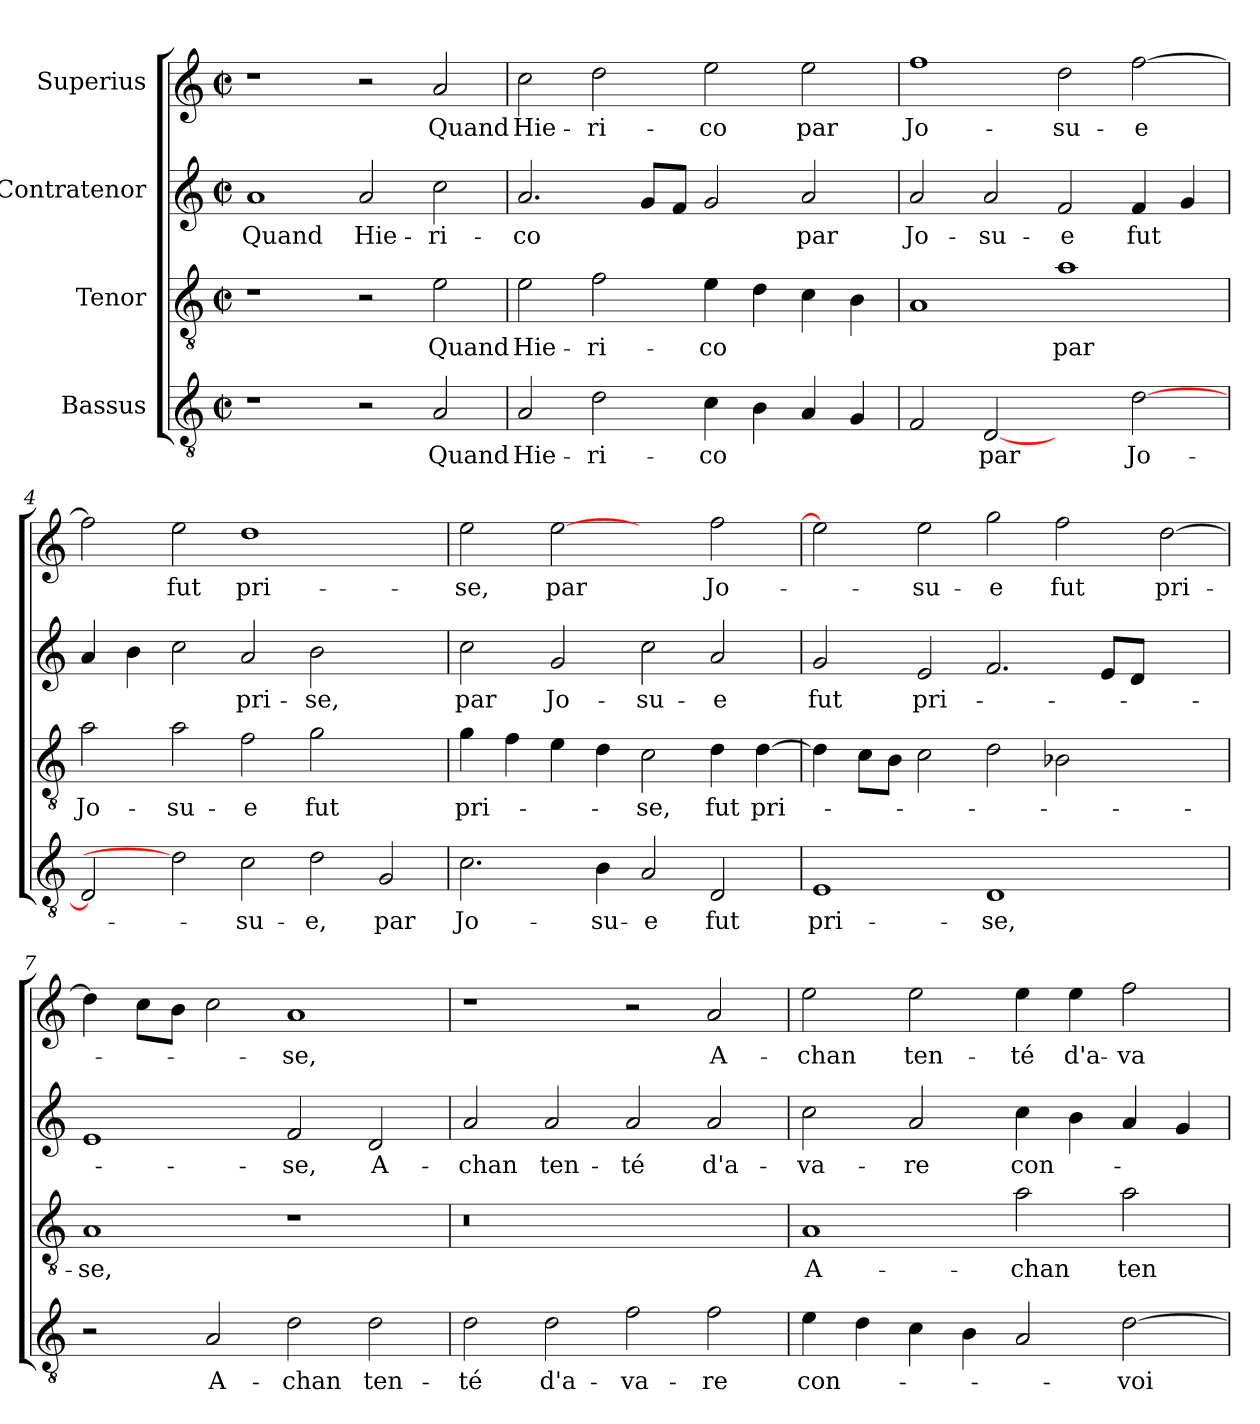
**kern	**text	**kern	**text	**kern	**text	**kern	**text
*part4	*part4	*part3	*part3	*part2	*part2	*part1	*part1
*staff4	*staff4	*staff3	*staff3	*staff2	*staff2	*staff1	*staff1
*I"Bassus	*	*I"Tenor	*	*I"Contratenor	*	*I"Superius	*
*clefGv2	*	*clefGv2	*	*clefG2	*	*clefG2	*
*k[]	*	*k[]	*	*k[]	*	*k[]	*
*C:	*	*C:	*	*C:	*	*C:	*
*M2/2	*	*M2/2	*	*M2/2	*	*M2/2	*
*met(c|)	*	*met(c|)	*	*met(c|)	*	*met(c|)	*
=1	=1	=1	=1	=1	=1	=1	=1
1r	.	1r	.	1a/	Quand	1r	.
2r	.	2r	.	2a/	Hie-	2r	.
2A/	Quand	2e\	Quand	2cc\	-ri-	2a/	Quand
=2	=2	=2	=2	=2	=2	=2	=2
2A/	Hie-	2e\	Hie-	2.a/	-co	2cc\	Hie-
2d\	-ri-	2f\	-ri-	.	.	2dd\	-ri-
.	.	.	.	8g/L	.	.	.
.	.	.	.	8f/J	.	.	.
4c\	-co	4e\	-co	2g/	.	2ee\	-co
4B\	.	4d\	.	.	.	.	.
4A/	.	4c\	.	2a/	par	2ee\	par
4G/	.	4B\	.	.	.	.	.
=3	=3	=3	=3	=3	=3	=3	=3
2F/	.	1A/	.	2a/	Jo-	1ff\	Jo-
[2D/	par	.	.	2a/	-su-	.	.
2ryy	.	1a\	par	2f/	-e	2dd\	-su-
[2d\	Jo-	.	.	4f/	fut	[2ff\	-e
.	.	.	.	4g/	.	.	.
!!LO:LB:g=z
=4	=4	=4	=4	=4	=4	=4	=4
2D/]	.	2a\	Jo-	4a/	.	2ff\]	.
.	.	.	.	4b\	.	.	.
2d\]	.	2a\	-su-	2cc\	.	2ee\	fut
2c\	-su-	2f\	-e	2a/	pri-	1dd\	pri-
2d\	-e,	2g\	fut	2b\	-se,	.	.
2G/	par	2ryy	.	2ryy	.	2ryy	.
=5	=5	=5	=5	=5	=5	=5	=5
2.c\	Jo-	4g\	pri-	2cc\	par	2ee\	-se,
.	.	4f\	.	.	.	.	.
.	.	4e\	.	2g/	Jo-	[2ee\	par
4B\	-su-	4d\	.	.	.	.	.
2A/	-e	2c\	-se,	2cc\	-su-	2ryy	.
2D/	fut	4d\	fut	2a/	-e	2ff\	Jo-
.	.	[4d\	pri-	.	.	.	.
=6	=6	=6	=6	=6	=6	=6	=6
1E/	pri-	4d\]	.	2g/	fut	2ee\]	.
.	.	8c\L	.	.	.	.	.
.	.	8B\J	.	.	.	.	.
.	.	2c\	.	2e/	pri-	2ee\	-su-
1D/	-se,	2d\	.	2.f/	.	2gg\	-e
.	.	2B-X\	.	.	.	2ff\	fut
.	.	.	.	8e/L	.	.	.
.	.	.	.	8d/J	.	.	.
2ryy	.	2ryy	.	2ryy	.	[2dd\	pri-
=7	=7	=7	=7	=7	=7	=7	=7
2r	.	1A/	-se,	1e/	.	4dd\]	.
.	.	.	.	.	.	8cc\L	.
.	.	.	.	.	.	8b\J	.
2A/	A-	.	.	.	.	2cc\	.
2d\	-chan	1r	.	2f/	-se,	1a/	-se,
2d\	ten-	.	.	2d/	A-	.	.
!!LO:LB:g=z
=8	=8	=8	=8	=8	=8	=8	=8
!	!	!LO:N:vis=0	!	!	!	!	!
2d\	-té	1r	.	2a/	-chan	1r	.
2d\	d'a-	.	.	2a/	ten-	.	.
2f\	-va-	1ryy	.	2a/	-té	2r	.
2f\	-re	.	.	2a/	d'a-	2a/	A-
=9	=9	=9	=9	=9	=9	=9	=9
4e\	con-	1A/	A-	2cc\	-va-	2ee\	-chan
4d\	.	.	.	.	.	.	.
4c\	.	.	.	2a/	-re	2ee\	ten-
4B\	.	.	.	.	.	.	.
2A/	.	2a\	-chan	4cc\	con-	4ee\	-té
.	.	.	.	4b\	.	4ee\	d'a-
[2d\	-voi-	2a\	ten-	4a/	.	2ff\	-va-
.	.	.	.	4g/	.	.	.
=	=	=	=	=	=	=	=
*-	*-	*-	*-	*-	*-	*-	*-
